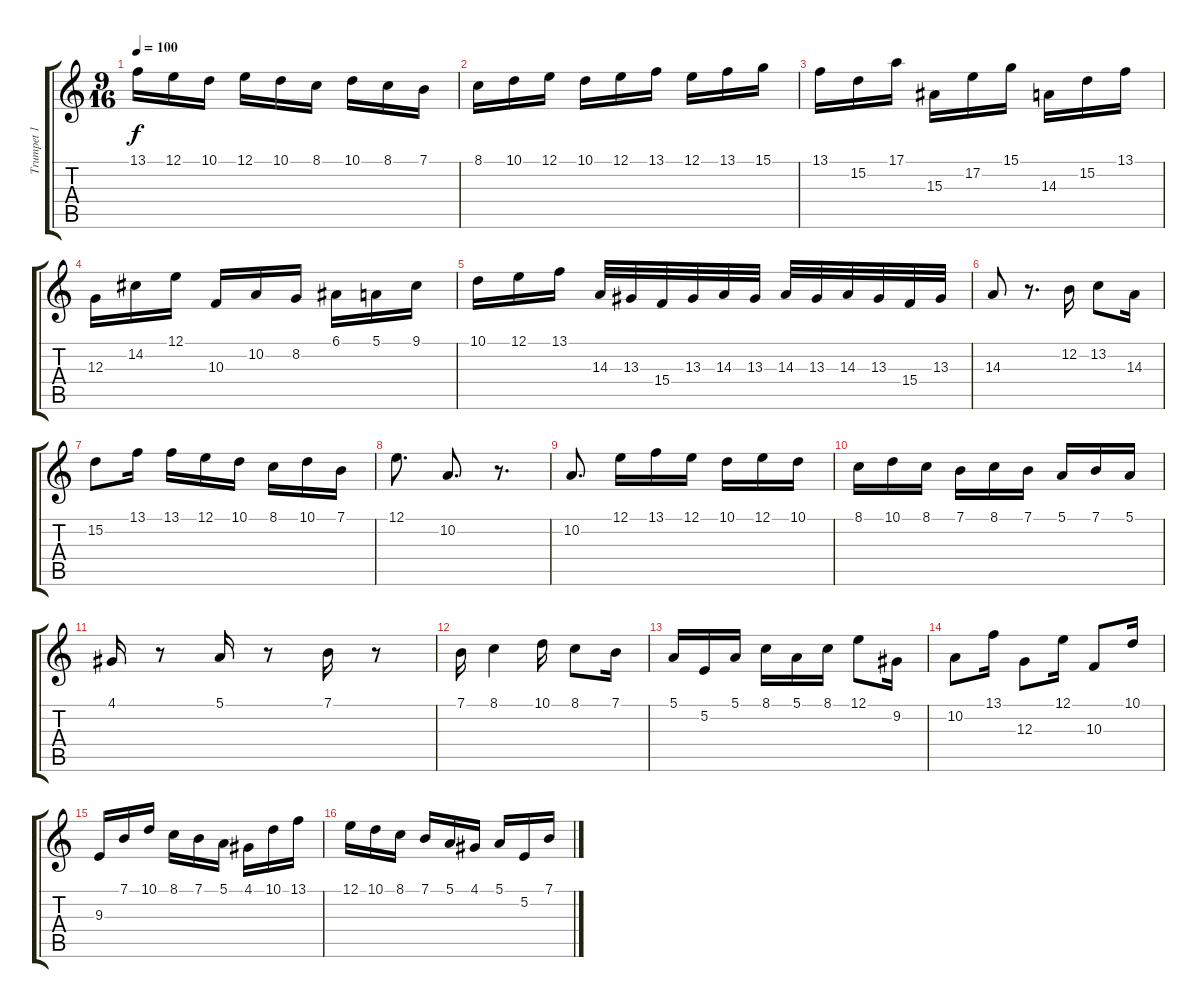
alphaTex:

\track ("Trumpet 1" "Trumpet 1") {instrument trumpet}
\staff {score tabs}
\tuning (E4 B3 G3 D3 A2 E2) {hide}
\ts (9 16)
\tempo 100
\clef g2
\ks c
13.1.16{dy f} 12.1.16 10.1.16 12.1.16 10.1.16 8.1.16 10.1.16 8.1.16 7.1.16 |
8.1.16 10.1.16 12.1.16 10.1.16 12.1.16 13.1.16 12.1.16 13.1.16 15.1.16 |
13.1.16 15.2.16 17.1.16 15.3.16 17.2.16 15.1.16 14.3.16 15.2.16 13.1.16 |
12.3.16 14.2.16 12.1.16 10.3.16 10.2.16 8.2.16 6.1.16 5.1.16 9.1.16 |
10.1.16 12.1.16 13.1.16 14.3.32 13.3.32 15.4.32 13.3.32 14.3.32 13.3.32 14.3.32 13.3.32 14.3.32 13.3.32 15.4.32 13.3.32 |
14.3.8 r.8{d} 12.2.16 13.2.8 14.3.16 |
15.2.8 13.1.16 13.1.16 12.1.16 10.1.16 8.1.16 10.1.16 7.1.16 |
12.1.8{d} 10.2.8{d} r.8{d} |
10.2.8{d} 12.1.16 13.1.16 12.1.16 10.1.16 12.1.16 10.1.16 |
8.1.16 10.1.16 8.1.16 7.1.16 8.1.16 7.1.16 5.1.16 7.1.16 5.1.16 |
4.1.16 r.8 5.1.16 r.8 7.1.16 r.8 |
7.1.16 8.1.4 10.1.16 8.1.8 7.1.16 |
5.1.16 5.2.16 5.1.16 8.1.16 5.1.16 8.1.16 12.1.8 9.2.16 |
10.2.8 13.1.16 12.3.8 12.1.16 10.3.8 10.1.16 |
9.3.16 7.1.16 10.1.16 8.1.16 7.1.16 5.1.16 4.1.16 10.1.16 13.1.16 |
12.1.16 10.1.16 8.1.16 7.1.16 5.1.16 4.1.16 5.1.16 5.2.16 7.1.16
